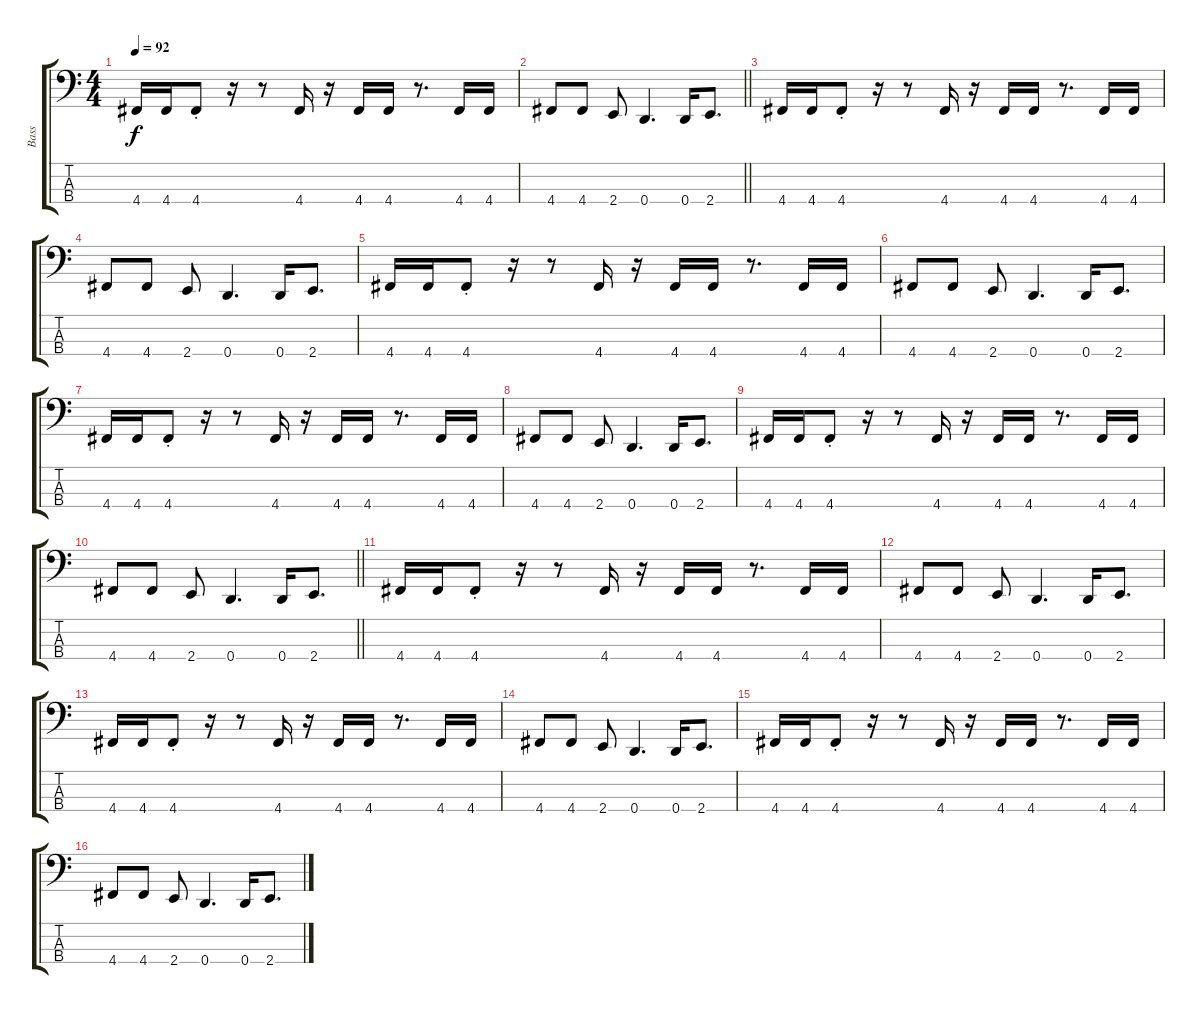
\track ("Bass" "Bass") {instrument fretlessbass}
\staff {score tabs}
\tuning (F2 C2 G1 D1) {hide}
\ts (4 4)
\tempo 92
\clef f4
\ks c
4.4.16{dy f} 4.4.16 4.4{st}.8 r.16 r.8 4.4.16 r.16 4.4.16 4.4.16 r.8{d} 4.4.16 4.4.16 |
\barLineRight lightlight
4.4.8 4.4.8 2.4.8 0.4.4{d} 0.4.16 2.4.8{d} |
4.4.16 4.4.16 4.4{st}.8 r.16 r.8 4.4.16 r.16 4.4.16 4.4.16 r.8{d} 4.4.16 4.4.16 |
4.4.8 4.4.8 2.4.8 0.4.4{d} 0.4.16 2.4.8{d} |
4.4.16 4.4.16 4.4{st}.8 r.16 r.8 4.4.16 r.16 4.4.16 4.4.16 r.8{d} 4.4.16 4.4.16 |
4.4.8 4.4.8 2.4.8 0.4.4{d} 0.4.16 2.4.8{d} |
4.4.16 4.4.16 4.4{st}.8 r.16 r.8 4.4.16 r.16 4.4.16 4.4.16 r.8{d} 4.4.16 4.4.16 |
4.4.8 4.4.8 2.4.8 0.4.4{d} 0.4.16 2.4.8{d} |
4.4.16 4.4.16 4.4{st}.8 r.16 r.8 4.4.16 r.16 4.4.16 4.4.16 r.8{d} 4.4.16 4.4.16 |
\barLineRight lightlight
4.4.8 4.4.8 2.4.8 0.4.4{d} 0.4.16 2.4.8{d} |
4.4.16 4.4.16 4.4{st}.8 r.16 r.8 4.4.16 r.16 4.4.16 4.4.16 r.8{d} 4.4.16 4.4.16 |
4.4.8 4.4.8 2.4.8 0.4.4{d} 0.4.16 2.4.8{d} |
4.4.16 4.4.16 4.4{st}.8 r.16 r.8 4.4.16 r.16 4.4.16 4.4.16 r.8{d} 4.4.16 4.4.16 |
4.4.8 4.4.8 2.4.8 0.4.4{d} 0.4.16 2.4.8{d} |
4.4.16 4.4.16 4.4{st}.8 r.16 r.8 4.4.16 r.16 4.4.16 4.4.16 r.8{d} 4.4.16 4.4.16 |
4.4.8 4.4.8 2.4.8 0.4.4{d} 0.4.16 2.4.8{d}
